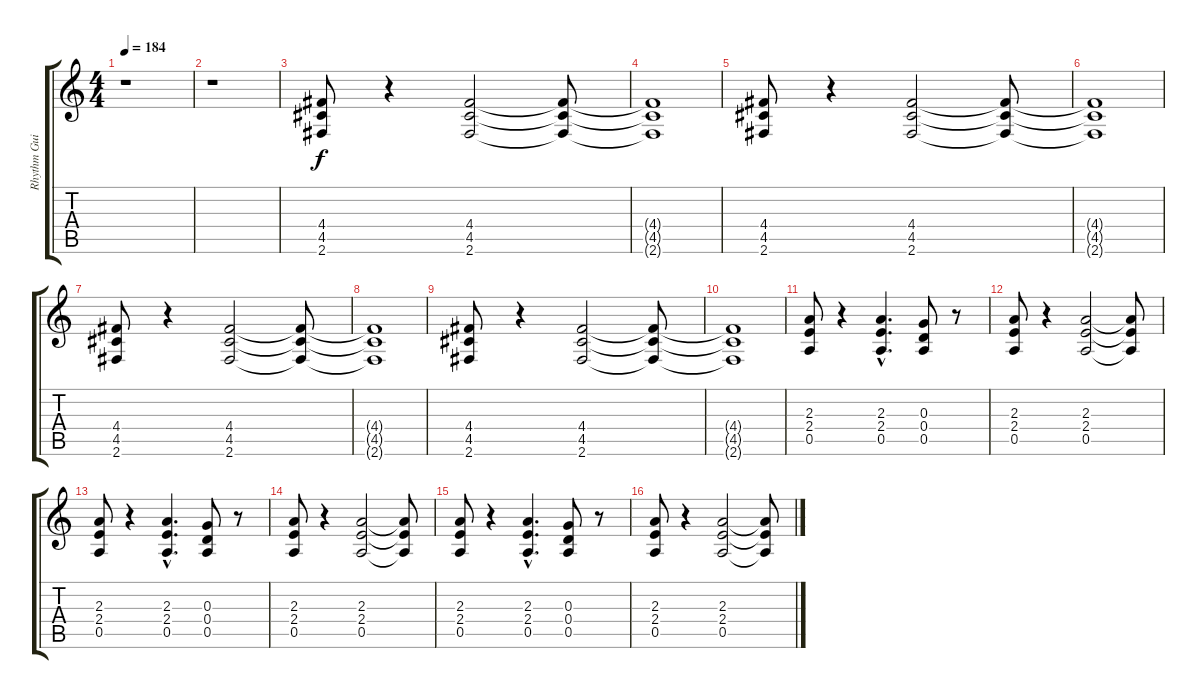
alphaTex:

\track ("Rhythm Guitar" "Rhythm Gui") {instrument overdrivenguitar}
\staff {score tabs}
\tuning (E4 B3 G3 D3 A2 E2) {hide}
\ts (4 4)
\tempo 184
\clef g2
\ks c
r.1{dy f} |
r.1 |
(4.4 4.5 2.6).8 r.4 (4.4 4.5 2.6).2 (4.4{t} 4.5{t} 2.6{t}).8 |
(4.4{t} 4.5{t} 2.6{t}).1 |
(4.4 4.5 2.6).8 r.4 (4.4 4.5 2.6).2 (4.4{t} 4.5{t} 2.6{t}).8 |
(4.4{t} 4.5{t} 2.6{t}).1 |
(4.4 4.5 2.6).8 r.4 (4.4 4.5 2.6).2 (4.4{t} 4.5{t} 2.6{t}).8 |
(4.4{t} 4.5{t} 2.6{t}).1 |
(4.4 4.5 2.6).8 r.4 (4.4 4.5 2.6).2 (4.4{t} 4.5{t} 2.6{t}).8 |
(4.4{t} 4.5{t} 2.6{t}).1 |
(2.3 2.4 0.5).8 r.4 (2.3{hac} 2.4{hac} 0.5{hac}).4{d} (0.3 0.4 0.5).8 r.8 |
(2.3 2.4 0.5).8 r.4 (2.3 2.4 0.5).2 (2.3{t} 2.4{t} 0.5{t}).8 |
(2.3 2.4 0.5).8 r.4 (2.3{hac} 2.4{hac} 0.5{hac}).4{d} (0.3 0.4 0.5).8 r.8 |
(2.3 2.4 0.5).8 r.4 (2.3 2.4 0.5).2 (2.3{t} 2.4{t} 0.5{t}).8 |
(2.3 2.4 0.5).8 r.4 (2.3{hac} 2.4{hac} 0.5{hac}).4{d} (0.3 0.4 0.5).8 r.8 |
(2.3 2.4 0.5).8 r.4 (2.3 2.4 0.5).2 (2.3{t} 2.4{t} 0.5{t}).8
